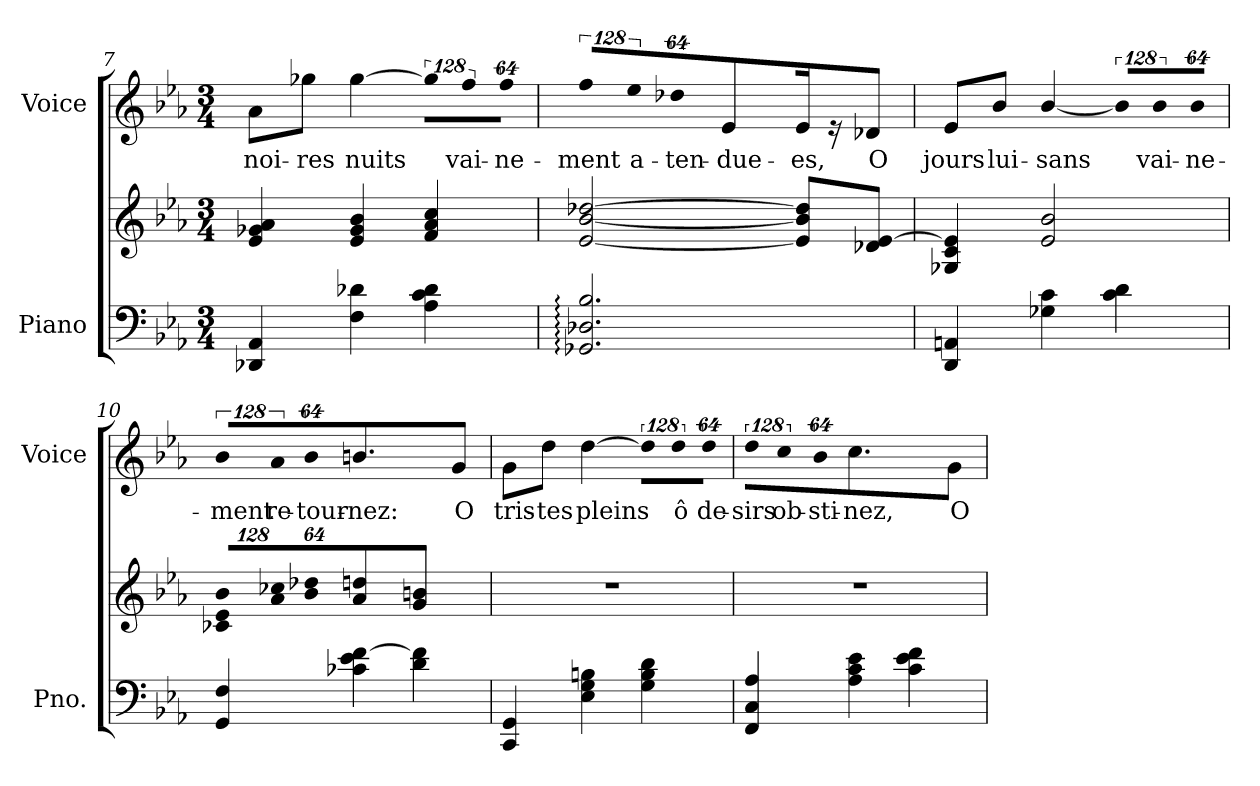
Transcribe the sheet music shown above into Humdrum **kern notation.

**kern	**kern	**kern	**text
*part2	*part2	*part1	*part1
*staff3	*staff2	*staff1	*staff1
*I"Piano	*	*I"Voice	*
*I'Pno.	*	*I'Voice	*
*clefF4	*clefG2	*clefG2	*
*k[b-e-a-]	*k[b-e-a-]	*k[b-e-a-]	*
*c:	*c:	*c:	*
*M3/4	*M3/4	*M3/4	*
=7	=7	=7	=7
!	!	!	!LO:LY:b:color=#000000
4DD-Xi/ 4AA-i	4e-i/ 4g-Xi 4a-i	8a-i\L	noi-
!	!	!	!LO:LY:b:color=#000000
.	.	8gg-Xi\J	-res
!	!	!	!LO:LY:b:color=#000000
4Fi\ 4d-Xi	4e-i/ 4g-i 4b-i	[>4gg-i\	nuits
!	!	!LO:N:vis=8	!
4A-i\ 4ci 4d-i	4fi/ 4a-i 4cci	1024%85gg-i\L]	.
!	!	!LO:N:vis=8	!
!	!	!	!LO:LY:b:color=#000000
.	.	1024%85ffi\	vai-
!	!	!LO:N:vis=8	!
!	!	!	!LO:LY:b:color=#000000
.	.	512%43ffi\J	-ne-
!!LO:LB:g=z
=8	=8	=8	=8
!	!	!LO:N:vis=8	!
!	!	!	!LO:LY:b:color=#000000
2.GG-Xi/: 2.D-Xi: 2.B-i:	[<2e-i/ [<2b-i [>2dd-Xi	1024%85ffi\L	-ment
!	!	!LO:N:vis=8	!
!	!	!	!LO:LY:b:color=#000000
.	.	1024%85ee-i\	a-
!	!	!LO:N:vis=8	!
!	!	!	!LO:LY:b:color=#000000
.	.	512%43dd-Xi\J	-ten-
!	!	!	!LO:LY:b:color=#000000
.	.	4e-i/	-due-
!	!	!	!LO:LY:b:color=#000000
.	8e-i/] 8b-i] 8dd-i]L	16e-i/	-es,
.	.	16r	.
!	!	!	!LO:LY:b:color=#000000
.	8d-Xi/ [>8e-iJ	8d-Xi/	O
=9	=9	=9	=9
!	!	!	!LO:LY:b:color=#000000
4DDi/ 4AAni	4G-Xi/ 4ci 4e-i]	8e-i/L	jours
!	!	!	!LO:LY:b:color=#000000
.	.	8b-i/J	lui-
!	!	!	!LO:LY:b:color=#000000
4G-Xi\ 4ci	2e-i/ 2b-i	[<4b-i/	-sans
!	!	!LO:N:vis=8	!
4ci\ 4di	.	1024%85b-i/L]	.
!	!	!LO:N:vis=8	!
!	!	!	!LO:LY:b:color=#000000
.	.	1024%85b-i/	vai-
!	!	!LO:N:vis=8	!
!	!	!	!LO:LY:b:color=#000000
.	.	512%43b-i/J	-ne-
=10	=10	=10	=10
*	*Xbrackettup	*	*
!	!LO:N:vis=8	!LO:N:vis=8	!
!	!	!	!LO:LY:b:color=#000000
4GGi/ 4Fi	1024%85c-Xi/ 1024%85e-i 1024%85b-iL	1024%85b-i/L	-ment
!	!LO:N:vis=8	!LO:N:vis=8	!
!	!	!	!LO:LY:b:color=#000000
.	1024%85a-i/ 1024%85cc-Xi	1024%85a-i/	re-
!	!LO:N:vis=8	!LO:N:vis=8	!
!	!	!	!LO:LY:b:color=#000000
.	512%43b-i/ 512%43dd-XiJ	512%43b-i/J	-tour-
!	!	!	!LO:LY:b:color=#000000
4c-Xi\ 4e-i [>4fi	4a-i\ 4ddni	4.bni/	-nez:
4di\ 4fi]	4gi/ 4bni	.	.
!	!	!	!LO:LY:b:color=#000000
.	.	8gi/	O
!!LO:PB:g=z
=11	=11	=11	=11
!	!LO:N:vis=1	!	!
!	!	!	!LO:LY:b:color=#000000
4CCi/ 4GGi	2.r	8gi\L	tris-
!	!	!	!LO:LY:b:color=#000000
.	.	8ddi\J	-tes
!	!	!	!LO:LY:b:color=#000000
4E-i\ 4Gi 4Bni	.	[>4ddi\	pleins
!	!	!LO:N:vis=8	!
4Gi\ 4Bi 4di	.	1024%85ddi\L]	.
!	!	!LO:N:vis=8	!
!	!	!	!LO:LY:b:color=#000000
.	.	1024%85ddi\	ô
!	!	!LO:N:vis=8	!
!	!	!	!LO:LY:b:color=#000000
.	.	512%43ddi\J	de-
=12	=12	=12	=12
!	!LO:N:vis=1	!LO:N:vis=8	!
!	!	!	!LO:LY:b:color=#000000
4FFi/ 4Ci 4A-i	2.r	1024%85ddi\L	-sirs
!	!	!LO:N:vis=8	!
!	!	!	!LO:LY:b:color=#000000
.	.	1024%85cci\	ob-
!	!	!LO:N:vis=8	!
!	!	!	!LO:LY:b:color=#000000
.	.	512%43b-i\J	-sti-
!	!	!	!LO:LY:b:color=#000000
4A-i\ 4ci 4e-i	.	4.cci\	-nez,
4ci\ 4e-i 4fi	.	.	.
!	!	!	!LO:LY:b:color=#000000
.	.	8gi/	O
=	=	=	=
*-	*-	*-	*-
